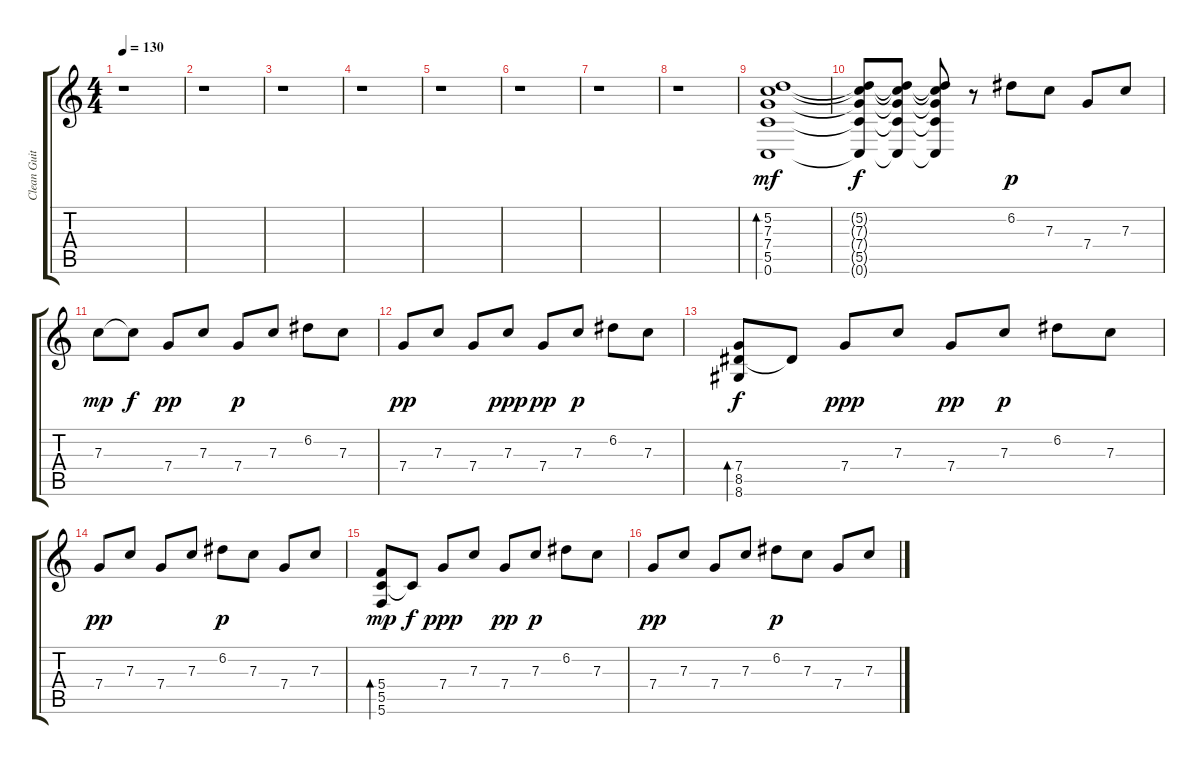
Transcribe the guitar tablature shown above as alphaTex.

\track ("Clean Guitar (Right) (Delay)" "Clean Guit") {instrument electricguitarjazz}
\staff {score tabs}
\tuning (D4 A3 F3 C3 G2 C2) {hide}
\ts (4 4)
\tempo 130
\clef g2
\ks c
r.1{dy mf} |
r.1 |
r.1 |
r.1 |
r.1 |
r.1 |
r.1 |
r.1 |
(5.2 7.3 7.4 5.5 0.6).1{bd 240} |
(5.2{t} 7.3{t} 7.4{t} 5.5{t} 0.6{t}).8{dy f} (5.2{t} 7.3{t} 7.4{t} 5.5{t} 0.6{t}).8 (5.2{t} 7.3{t} 7.4{t} 5.5{t} 0.6{t}).8 r.8 6.2.8{dy p} 7.3.8 7.4.8 7.3.8 |
7.3.8{dy mp} 7.3{t}.8{dy f} 7.4.8{dy pp} 7.3.8 7.4.8{dy p} 7.3.8 6.2.8 7.3.8 |
7.4.8{dy pp} 7.3.8 7.4.8 7.3.8{dy ppp} 7.4.8{dy pp} 7.3.8{dy p} 6.2.8 7.3.8 |
(7.4 8.5 8.6).8{bd 240 dy f} 8.5{t}.8 7.4.8{dy ppp} 7.3.8 7.4.8{dy pp} 7.3.8{dy p} 6.2.8 7.3.8 |
7.4.8{dy pp} 7.3.8 7.4.8 7.3.8 6.2.8{dy p} 7.3.8 7.4.8 7.3.8 |
(5.4 5.5 5.6).8{bd 240 dy mp} 5.5{t}.8{dy f} 7.4.8{dy ppp} 7.3.8 7.4.8{dy pp} 7.3.8{dy p} 6.2.8 7.3.8 |
7.4.8{dy pp} 7.3.8 7.4.8 7.3.8 6.2.8{dy p} 7.3.8 7.4.8 7.3.8
